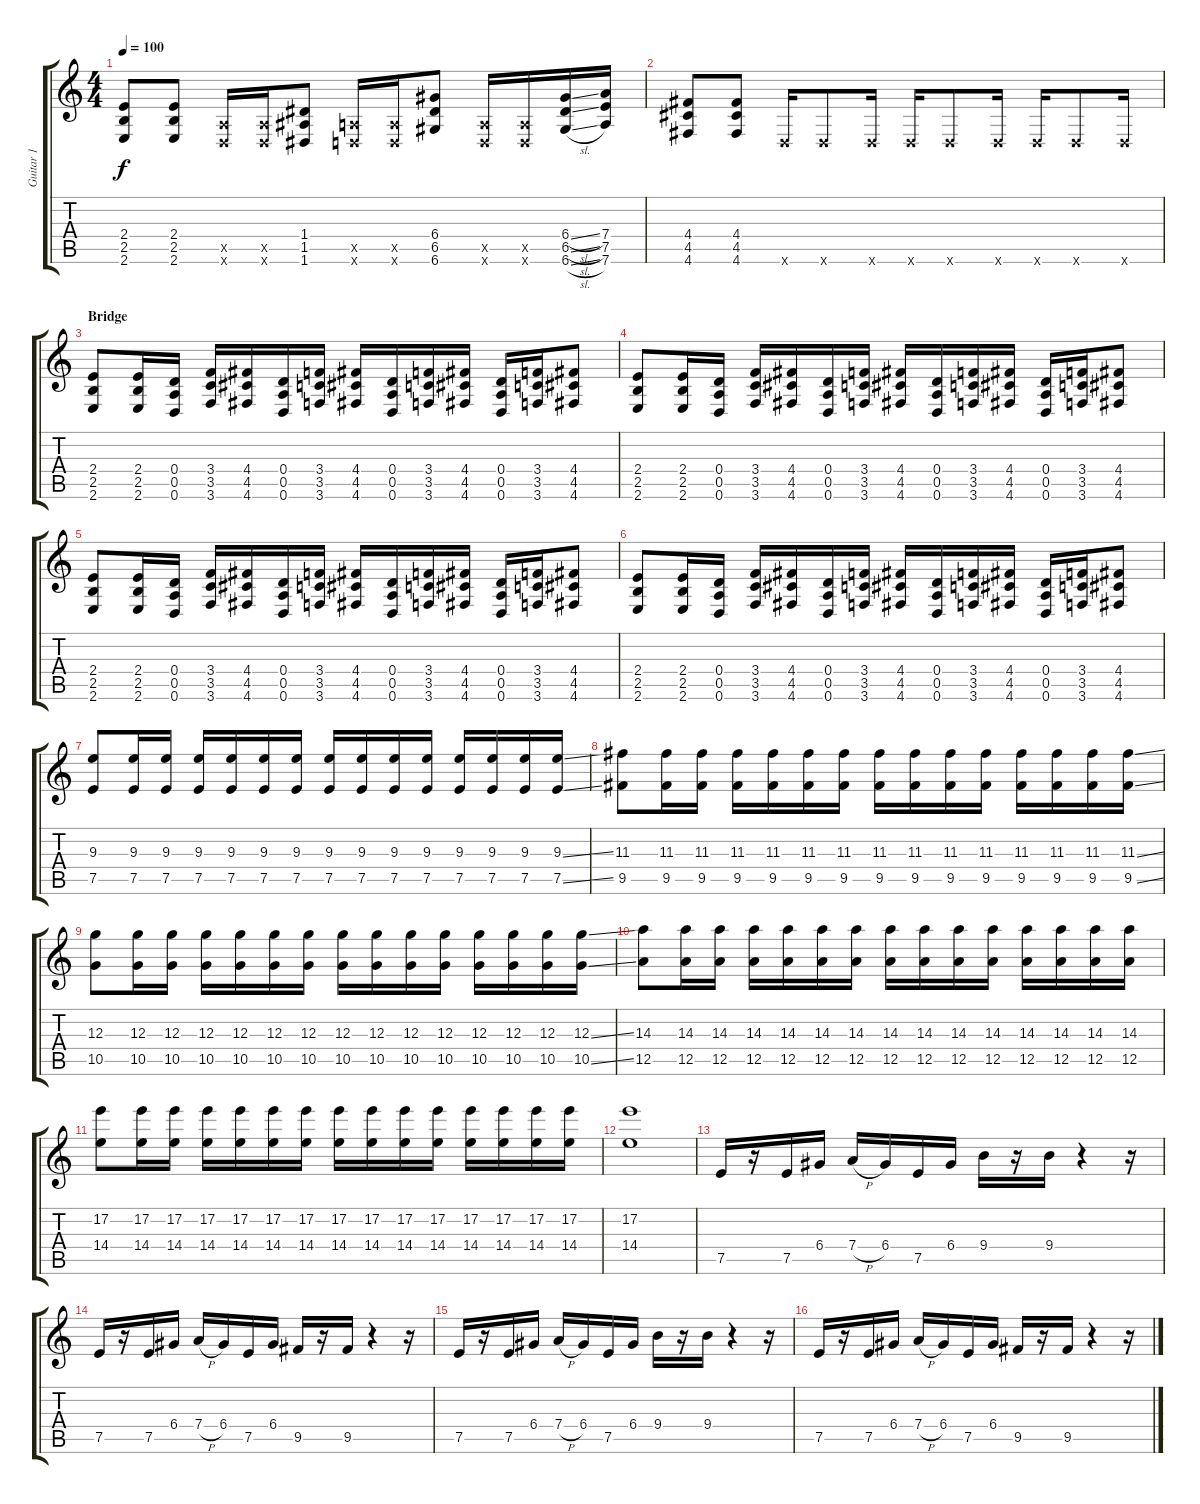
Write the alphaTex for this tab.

\track ("Guitar 1" "Guitar 1") {instrument distortionguitar}
\staff {score tabs}
\tuning (E4 B3 G3 D3 A2 D2) {hide}
\ts (4 4)
\tempo 100
\clef g2
\ks c
(2.4 2.5 2.6).8{dy f balance 0 instrument distortionguitar} (2.4 2.5 2.6).8 (0.5{x} 0.6{x}).16 (0.5{x} 0.6{x}).16 (1.4 1.5 1.6).8 (0.5{x} 0.6{x}).16 (0.5{x} 0.6{x}).16 (6.4 6.5 6.6).8 (0.5{x} 0.6{x}).16 (0.5{x} 0.6{x}).16 (6.4{sl} 6.5{sl} 6.6{sl}).16 (7.4 7.5 7.6).16 |
(4.4 4.5 4.6).8 (4.4 4.5 4.6).8 0.6{x}.16 0.6{x}.8 0.6{x}.16 0.6{x}.16 0.6{x}.8 0.6{x}.16 0.6{x}.16 0.6{x}.8 0.6{x}.16 |
\section ("" "Bridge")
(2.4 2.5 2.6).8 (2.4 2.5 2.6).16 (0.4 0.5 0.6).16 (3.4 3.5 3.6).16 (4.4 4.5 4.6).16 (0.4 0.5 0.6).16 (3.4 3.5 3.6).16 (4.4 4.5 4.6).16 (0.4 0.5 0.6).16 (3.4 3.5 3.6).16 (4.4 4.5 4.6).16 (0.4 0.5 0.6).16 (3.4 3.5 3.6).16 (4.4 4.5 4.6).8 |
(2.4 2.5 2.6).8 (2.4 2.5 2.6).16 (0.4 0.5 0.6).16 (3.4 3.5 3.6).16 (4.4 4.5 4.6).16 (0.4 0.5 0.6).16 (3.4 3.5 3.6).16 (4.4 4.5 4.6).16 (0.4 0.5 0.6).16 (3.4 3.5 3.6).16 (4.4 4.5 4.6).16 (0.4 0.5 0.6).16 (3.4 3.5 3.6).16 (4.4 4.5 4.6).8 |
(2.4 2.5 2.6).8 (2.4 2.5 2.6).16 (0.4 0.5 0.6).16 (3.4 3.5 3.6).16 (4.4 4.5 4.6).16 (0.4 0.5 0.6).16 (3.4 3.5 3.6).16 (4.4 4.5 4.6).16 (0.4 0.5 0.6).16 (3.4 3.5 3.6).16 (4.4 4.5 4.6).16 (0.4 0.5 0.6).16 (3.4 3.5 3.6).16 (4.4 4.5 4.6).8 |
(2.4 2.5 2.6).8 (2.4 2.5 2.6).16 (0.4 0.5 0.6).16 (3.4 3.5 3.6).16 (4.4 4.5 4.6).16 (0.4 0.5 0.6).16 (3.4 3.5 3.6).16 (4.4 4.5 4.6).16 (0.4 0.5 0.6).16 (3.4 3.5 3.6).16 (4.4 4.5 4.6).16 (0.4 0.5 0.6).16 (3.4 3.5 3.6).16 (4.4 4.5 4.6).8 |
(9.3 7.5).8 (9.3 7.5).16 (9.3 7.5).16 (9.3 7.5).16 (9.3 7.5).16 (9.3 7.5).16 (9.3 7.5).16 (9.3 7.5).16 (9.3 7.5).16 (9.3 7.5).16 (9.3 7.5).16 (9.3 7.5).16 (9.3 7.5).16 (9.3 7.5).16 (9.3{ss} 7.5{ss}).16 |
(11.3 9.5).8 (11.3 9.5).16 (11.3 9.5).16 (11.3 9.5).16 (11.3 9.5).16 (11.3 9.5).16 (11.3 9.5).16 (11.3 9.5).16 (11.3 9.5).16 (11.3 9.5).16 (11.3 9.5).16 (11.3 9.5).16 (11.3 9.5).16 (11.3 9.5).16 (11.3{ss} 9.5{ss}).16 |
(12.3 10.5).8 (12.3 10.5).16 (12.3 10.5).16 (12.3 10.5).16 (12.3 10.5).16 (12.3 10.5).16 (12.3 10.5).16 (12.3 10.5).16 (12.3 10.5).16 (12.3 10.5).16 (12.3 10.5).16 (12.3 10.5).16 (12.3 10.5).16 (12.3 10.5).16 (12.3{ss} 10.5{ss}).16 |
(14.3 12.5).8 (14.3 12.5).16 (14.3 12.5).16 (14.3 12.5).16 (14.3 12.5).16 (14.3 12.5).16 (14.3 12.5).16 (14.3 12.5).16 (14.3 12.5).16 (14.3 12.5).16 (14.3 12.5).16 (14.3 12.5).16 (14.3 12.5).16 (14.3 12.5).16 (14.3 12.5).16 |
(17.2 14.4).8 (17.2 14.4).16 (17.2 14.4).16 (17.2 14.4).16 (17.2 14.4).16 (17.2 14.4).16 (17.2 14.4).16 (17.2 14.4).16 (17.2 14.4).16 (17.2 14.4).16 (17.2 14.4).16 (17.2 14.4).16 (17.2 14.4).16 (17.2 14.4).16 (17.2 14.4).16 |
(17.2 14.4).1 |
7.5.16 r.16 7.5.16 6.4.16 7.4{h}.16 6.4.16 7.5.16 6.4.16 9.4.16 r.16 9.4.16 r.4 r.16 |
7.5.16 r.16 7.5.16 6.4.16 7.4{h}.16 6.4.16 7.5.16 6.4.16 9.5.16 r.16 9.5.16 r.4 r.16 |
7.5.16 r.16 7.5.16 6.4.16 7.4{h}.16 6.4.16 7.5.16 6.4.16 9.4.16 r.16 9.4.16 r.4 r.16 |
7.5.16 r.16 7.5.16 6.4.16 7.4{h}.16 6.4.16 7.5.16 6.4.16 9.5.16 r.16 9.5.16 r.4 r.16
